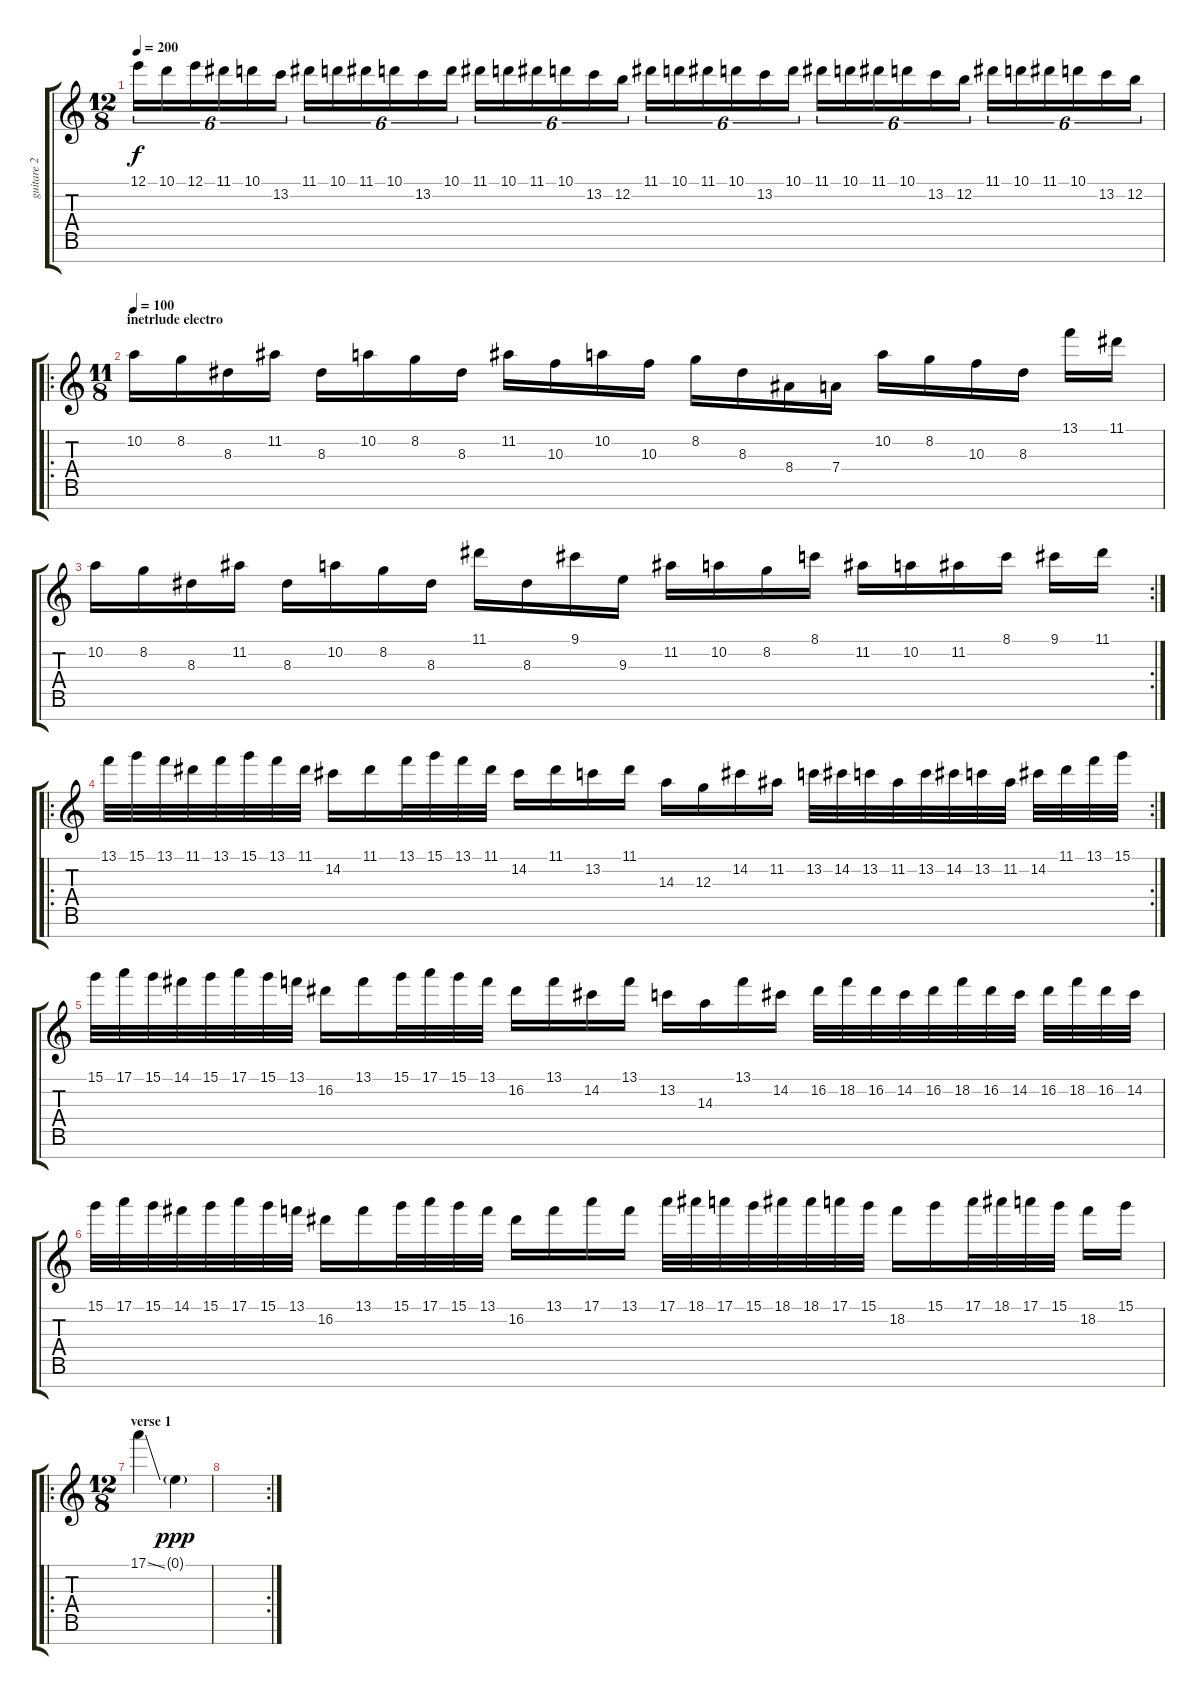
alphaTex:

\track ("guitare 2 " "guitare 2 ") {instrument distortionguitar}
\staff {score tabs}
\tuning (E4 B3 G3 D3 A2 E2 B1) {hide}
\ts (12 8)
\tempo 200
\clef g2
\ks c
12.1.16{tu (6 4) dy f} 10.1.16{tu (6 4)} 12.1.16{tu (6 4)} 11.1.16{tu (6 4)} 10.1.16{tu (6 4)} 13.2.16{tu (6 4)} 11.1.16{tu (6 4)} 10.1.16{tu (6 4)} 11.1.16{tu (6 4)} 10.1.16{tu (6 4)} 13.2.16{tu (6 4)} 10.1.16{tu (6 4)} 11.1.16{tu (6 4)} 10.1.16{tu (6 4)} 11.1.16{tu (6 4)} 10.1.16{tu (6 4)} 13.2.16{tu (6 4)} 12.2.16{tu (6 4)} 11.1.16{tu (6 4)} 10.1.16{tu (6 4)} 11.1.16{tu (6 4)} 10.1.16{tu (6 4)} 13.2.16{tu (6 4)} 10.1.16{tu (6 4)} 11.1.16{tu (6 4)} 10.1.16{tu (6 4)} 11.1.16{tu (6 4)} 10.1.16{tu (6 4)} 13.2.16{tu (6 4)} 12.2.16{tu (6 4)} 11.1.16{tu (6 4)} 10.1.16{tu (6 4)} 11.1.16{tu (6 4)} 10.1.16{tu (6 4)} 13.2.16{tu (6 4)} 12.2.16{tu (6 4)} |
\ro
\ts (11 8)
\section ("" "inetrlude electro")
\tempo 100
10.2.16 8.2.16 8.3.16 11.2.16 8.3.16 10.2.16 8.2.16 8.3.16 11.2.16 10.3.16 10.2.16 10.3.16 8.2.16 8.3.16 8.4.16 7.4.16 10.2.16 8.2.16 10.3.16 8.3.16 13.1.16 11.1.16 |
\rc 2
10.2.16 8.2.16 8.3.16 11.2.16 8.3.16 10.2.16 8.2.16 8.3.16 11.1.16 8.3.16 9.1.16 9.3.16 11.2.16 10.2.16 8.2.16 8.1.16 11.2.16 10.2.16 11.2.16 8.1.16 9.1.16 11.1.16 |
\ro
\rc 2
13.1.32 15.1.32 13.1.32 11.1.32 13.1.32 15.1.32 13.1.32 11.1.32 14.2.16 11.1.16 13.1.32 15.1.32 13.1.32 11.1.32 14.2.16 11.1.16 13.2.16 11.1.16 14.3.16 12.3.16 14.2.16 11.2.16 13.2.32 14.2.32 13.2.32 11.2.32 13.2.32 14.2.32 13.2.32 11.2.32 14.2.32 11.1.32 13.1.32 15.1.32 |
15.1.32 17.1.32 15.1.32 14.1.32 15.1.32 17.1.32 15.1.32 13.1.32 16.2.16 13.1.16 15.1.32 17.1.32 15.1.32 13.1.32 16.2.16 13.1.16 14.2.16 13.1.16 13.2.16 14.3.16 13.1.16 14.2.16 16.2.32 18.2.32 16.2.32 14.2.32 16.2.32 18.2.32 16.2.32 14.2.32 16.2.32 18.2.32 16.2.32 14.2.32 |
15.1.32 17.1.32 15.1.32 14.1.32 15.1.32 17.1.32 15.1.32 13.1.32 16.2.16 13.1.16 15.1.32 17.1.32 15.1.32 13.1.32 16.2.16 13.1.16 17.1.16 13.1.16 17.1.32 18.1.32 17.1.32 15.1.32 18.1.32 18.1.32 17.1.32 15.1.32 18.2.16 15.1.16 17.1.32 18.1.32 17.1.32 15.1.32 18.2.16 15.1.16 |
\ro
\ts (12 8)
\section ("" "verse 1")
17.1{ss}.4 0.1{g}.4{dy ppp} |
\rc 2
